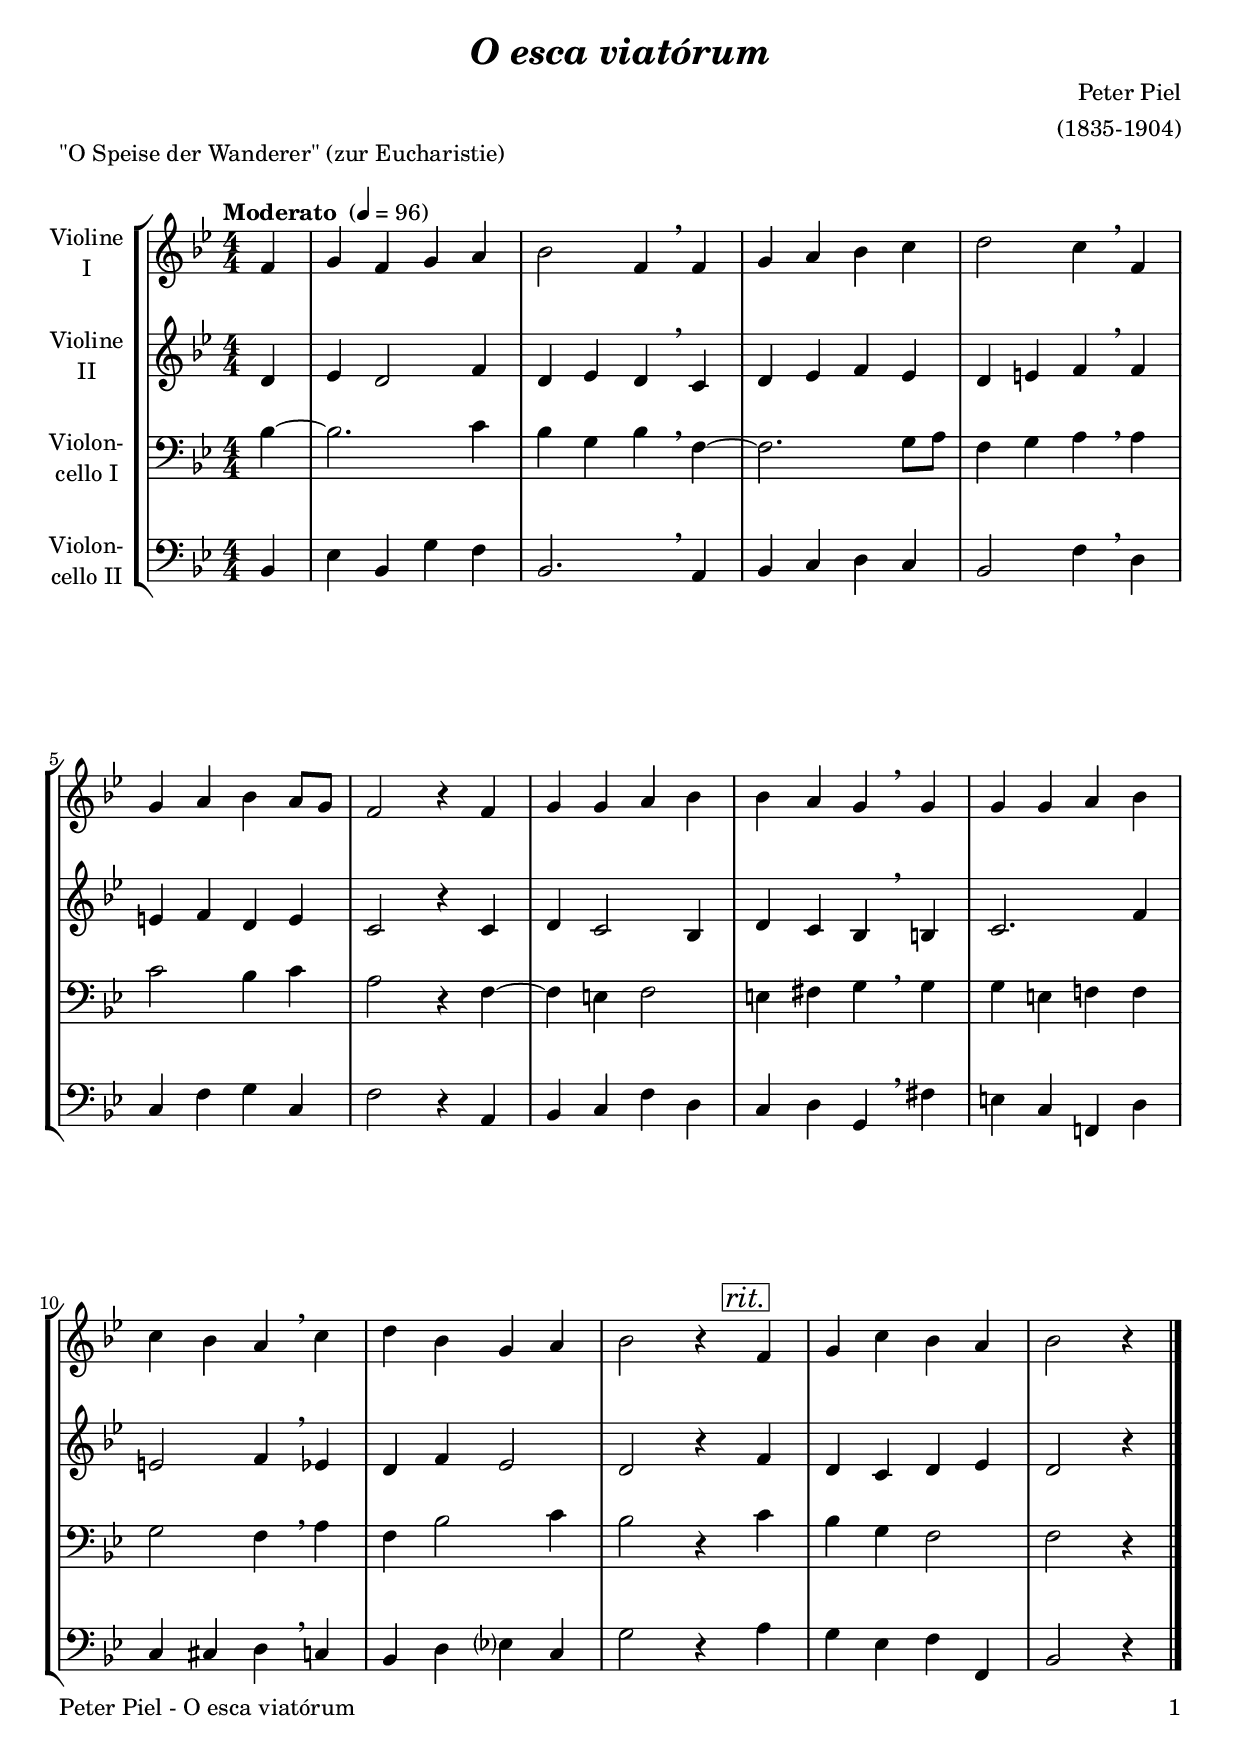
\version "2.22.0"
\include "deutsch.ly"
  
#(set-global-staff-size 20)

\header {
  title     = \markup \bold \italic "O esca viatórum"
  composer  = "Peter Piel"
  arranger  = "(1835-1904)"
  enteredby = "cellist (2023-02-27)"
  piece     = "\"O Speise der Wanderer\" (zur Eucharistie)"
}

voiceconsts = {
  \key b \major
  \time 4/4
  \clef "treble"
  \numericTimeSignature
  \compressEmptyMeasures
  % Set default beaming for all staves
%  \set Timing.beamExceptions = #'()
%  \set Timing.baseMoment     = #(ly:make-moment 1 4)
%  \set Timing.beatStructure  = #'(1 1 1 1)
  \tempo "Moderato " 4=96
}

mifl = "flute"
mivl = "violin"
miba = "cello"
mipz = "pizzicato strings"

atem = \mark \markup \box \italic "a tempo"
espr = \markup \italic "espress."
lgmt = \mark \markup \box \italic "largamente"
pall = \mark \markup \box \italic "poco allargando"
rit  = \mark \markup \box \italic "rit."

va = \relative c' {
  \voiceconsts

  \partial 4 f4
  g f g a
  b2 f4 \breathe f
  g a b c
  d2 c4 \breathe f,

  g a b a8 g
  f2 r4 f
  g g a b
  b a g \breathe g

  g g a b
  c b a \breathe c
  d b g a
  b2 r4 \rit f

  g c b a
  b2 r4 \bar "|."
}

vb = \relative c' {
  \voiceconsts

  \partial 4 d4
  es d2 f4
  d es d \breathe c
  d es f es
  d e f \breathe f

  e f d e
  c2 r4 c
  d c2 b4
  d c b \breathe h

  c2. f4
  e2 f4 \breathe es
  d f es2
  d r4 \rit f

  d c d es
  d2 r4 \bar "|."
}

vc = \relative c' {
  \voiceconsts
  \clef "bass"
  
  \partial 4 b4~
  b2. c4
  b g b \breathe f~
  f2. g8 a
  f4 g a \breathe a

  c2 b4 c
  a2 r4 f~
  f e f2
  e4 fis g \breathe g

  g e f! f
  g2 f4 \breathe a
  f b2 c4
  b2 r4 \rit c

  b g f2
  f r4 \bar "|."
}

vd = \relative c {
  \voiceconsts
  \clef "bass"
  
  \partial 4 b4
  es b g' f
  b,2. \breathe a4
  b c d c
  b2 f'4 \breathe d

  c f g c,
  f2 r4 a,
  b c f d
  c d g, \breathe fis'

  e c f,! d'
  c cis d \breathe c
  b d es? c
  g'2 r4 \rit a

  g es f f,
  b2 r4 \bar "|."
}


music = \new StaffGroup <<
      \new Staff {
	\set Staff.midiInstrument = \mivl
	\set Staff.instrumentName = \markup \center-column { "Violine" "I" }
	\transpose b b { \va }
      }

      \new Staff {
	\set Staff.midiInstrument = \mivl
	\set Staff.instrumentName = \markup \center-column { "Violine" "II" }
	\transpose b b { \vb }
      }

      \new Staff {
	\set Staff.midiInstrument = \miba
	\set Staff.instrumentName = \markup \center-column { "Violon-" "cello I" }
	\transpose b b { \vc }
      }

      \new Staff {
	\set Staff.midiInstrument = \miba
	\set Staff.instrumentName = \markup \center-column { "Violon-" "cello II" }
	\transpose b b { \vd }
      }
>>
\book {
   \paper {
    print-page-number = ##t
    print-first-page-number = ##t
    ragged-last-bottom = ##f
    oddHeaderMarkup = \markup \null
    evenHeaderMarkup = \markup \null
    oddFooterMarkup = \markup {
      \fill-line {
        \on-the-fly #print-page-number-check-first
        "Peter Piel - O esca viatórum" \fromproperty #'page:page-number-string
      }
    }
    evenFooterMarkup = \oddFooterMarkup
  } \score {
    \music
    \layout {}
  }

  \score {
    \unfoldRepeats \music

    \midi {
      \context {
        \Score
      }
    }
  }
}